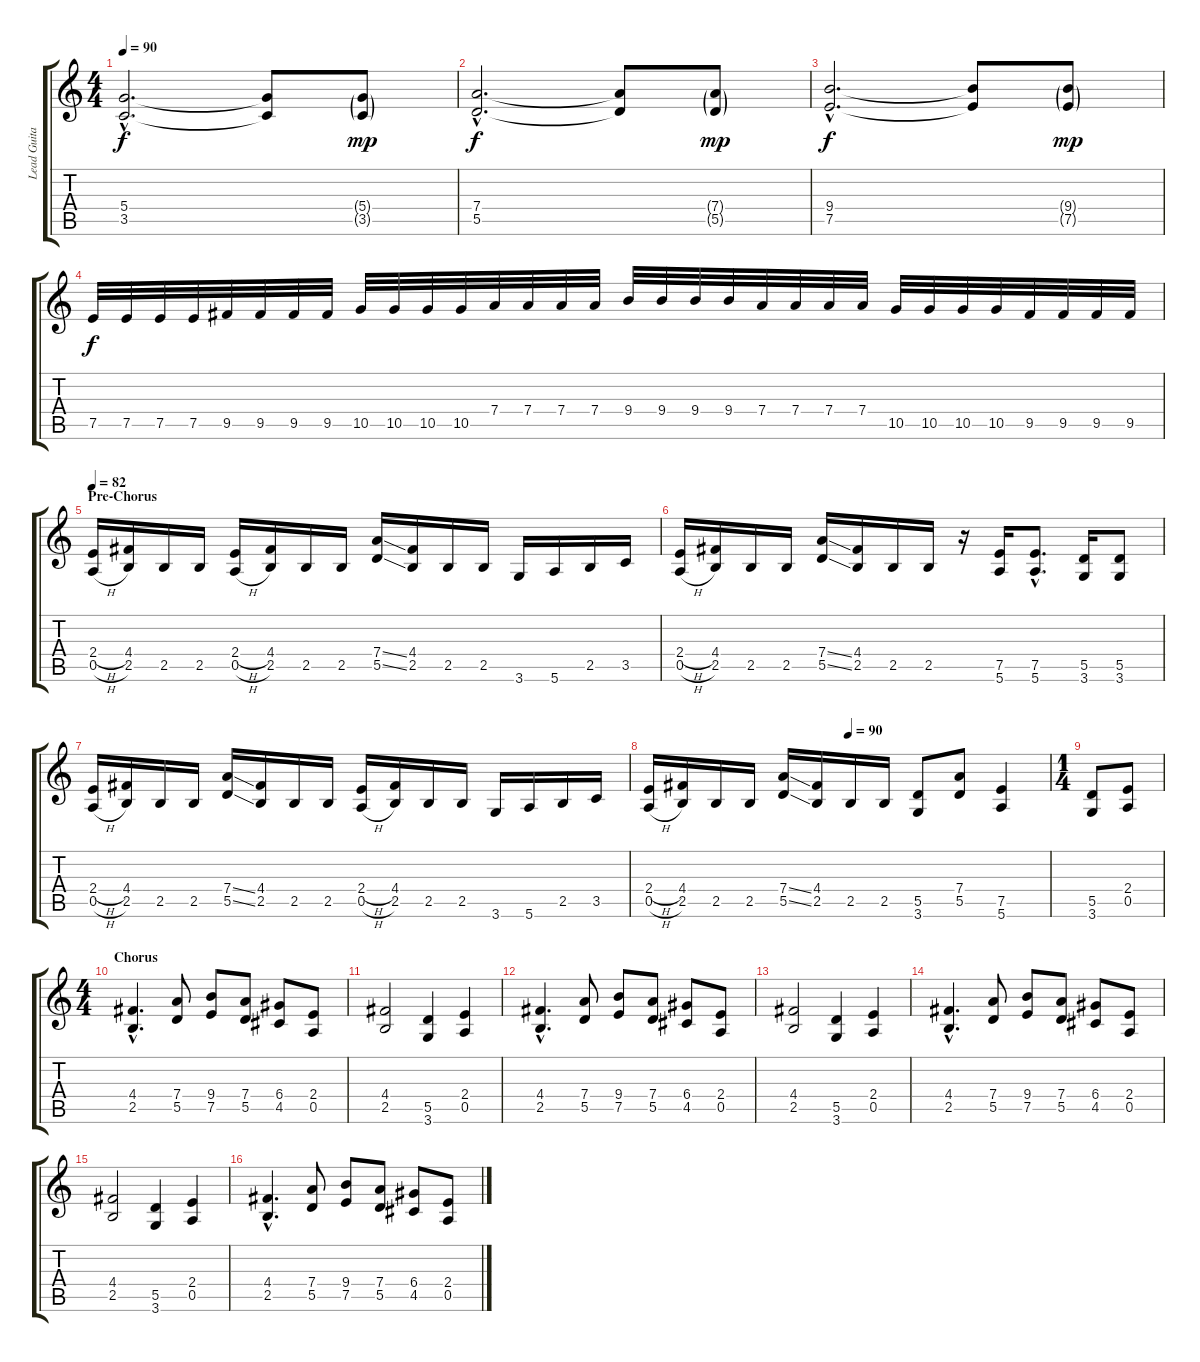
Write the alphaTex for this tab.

\track ("Lead Guitar" "Lead Guita") {instrument distortionguitar}
\staff {score tabs}
\tuning (E4 B3 G3 D3 A2 E2) {hide}
\ts (4 4)
\tempo 90
\clef g2
\ks c
(5.4{hac} 3.5{hac}).2{d dy f} (5.4{t} 3.5{t}).8 (5.4{g} 3.5{g}).8{dy mp} |
(7.4{hac} 5.5{hac}).2{d dy f} (7.4{t} 5.5{t}).8 (7.4{g} 5.5{g}).8{dy mp} |
(9.4{hac} 7.5{hac}).2{d dy f} (9.4{t} 7.5{t}).8 (9.4{g} 7.5{g}).8{dy mp} |
7.5.32{dy f} 7.5.32 7.5.32 7.5.32 9.5.32 9.5.32 9.5.32 9.5.32 10.5.32 10.5.32 10.5.32 10.5.32 7.4.32 7.4.32 7.4.32 7.4.32 9.4.32 9.4.32 9.4.32 9.4.32 7.4.32 7.4.32 7.4.32 7.4.32 10.5.32 10.5.32 10.5.32 10.5.32 9.5.32 9.5.32 9.5.32 9.5.32 |
\section ("" "Pre-Chorus")
\tempo 82
(2.4{h} 0.5{h}).16 (4.4 2.5).16 2.5.16 2.5.16 (2.4{h} 0.5{h}).16 (4.4 2.5).16 2.5.16 2.5.16 (7.4{ss} 5.5{ss}).16 (4.4 2.5).16 2.5.16 2.5.16 3.6.16 5.6.16 2.5.16 3.5.16 |
(2.4{h} 0.5{h}).16 (4.4 2.5).16 2.5.16 2.5.16 (7.4{ss} 5.5{ss}).16 (4.4 2.5).16 2.5.16 2.5.16 r.16 (7.5 5.6).16 (7.5{hac} 5.6{hac}).8{d} (5.5 3.6).16 (5.5 3.6).8 |
(2.4{h} 0.5{h}).16 (4.4 2.5).16 2.5.16 2.5.16 (7.4{ss} 5.5{ss}).16 (4.4 2.5).16 2.5.16 2.5.16 (2.4{h} 0.5{h}).16 (4.4 2.5).16 2.5.16 2.5.16 3.6.16 5.6.16 2.5.16 3.5.16 |
\tempo (90 0.5)
(2.4{h} 0.5{h}).16 (4.4 2.5).16 2.5.16 2.5.16 (7.4{ss} 5.5{ss}).16 (4.4 2.5).16 2.5.16 2.5.16 (5.5 3.6).8 (7.4 5.5).8 (7.5 5.6).4 |
\ts (1 4)
(5.5 3.6).8 (2.4 0.5).8 |
\ts (4 4)
\section ("" "Chorus")
(4.4{hac} 2.5{hac}).4{d} (7.4 5.5).8 (9.4 7.5).8 (7.4 5.5).8 (6.4 4.5).8 (2.4 0.5).8 |
(4.4 2.5).2 (5.5 3.6).4 (2.4 0.5).4 |
(4.4{hac} 2.5{hac}).4{d} (7.4 5.5).8 (9.4 7.5).8 (7.4 5.5).8 (6.4 4.5).8 (2.4 0.5).8 |
(4.4 2.5).2 (5.5 3.6).4 (2.4 0.5).4 |
(4.4{hac} 2.5{hac}).4{d} (7.4 5.5).8 (9.4 7.5).8 (7.4 5.5).8 (6.4 4.5).8 (2.4 0.5).8 |
(4.4 2.5).2 (5.5 3.6).4 (2.4 0.5).4 |
(4.4{hac} 2.5{hac}).4{d} (7.4 5.5).8 (9.4 7.5).8 (7.4 5.5).8 (6.4 4.5).8 (2.4 0.5).8
